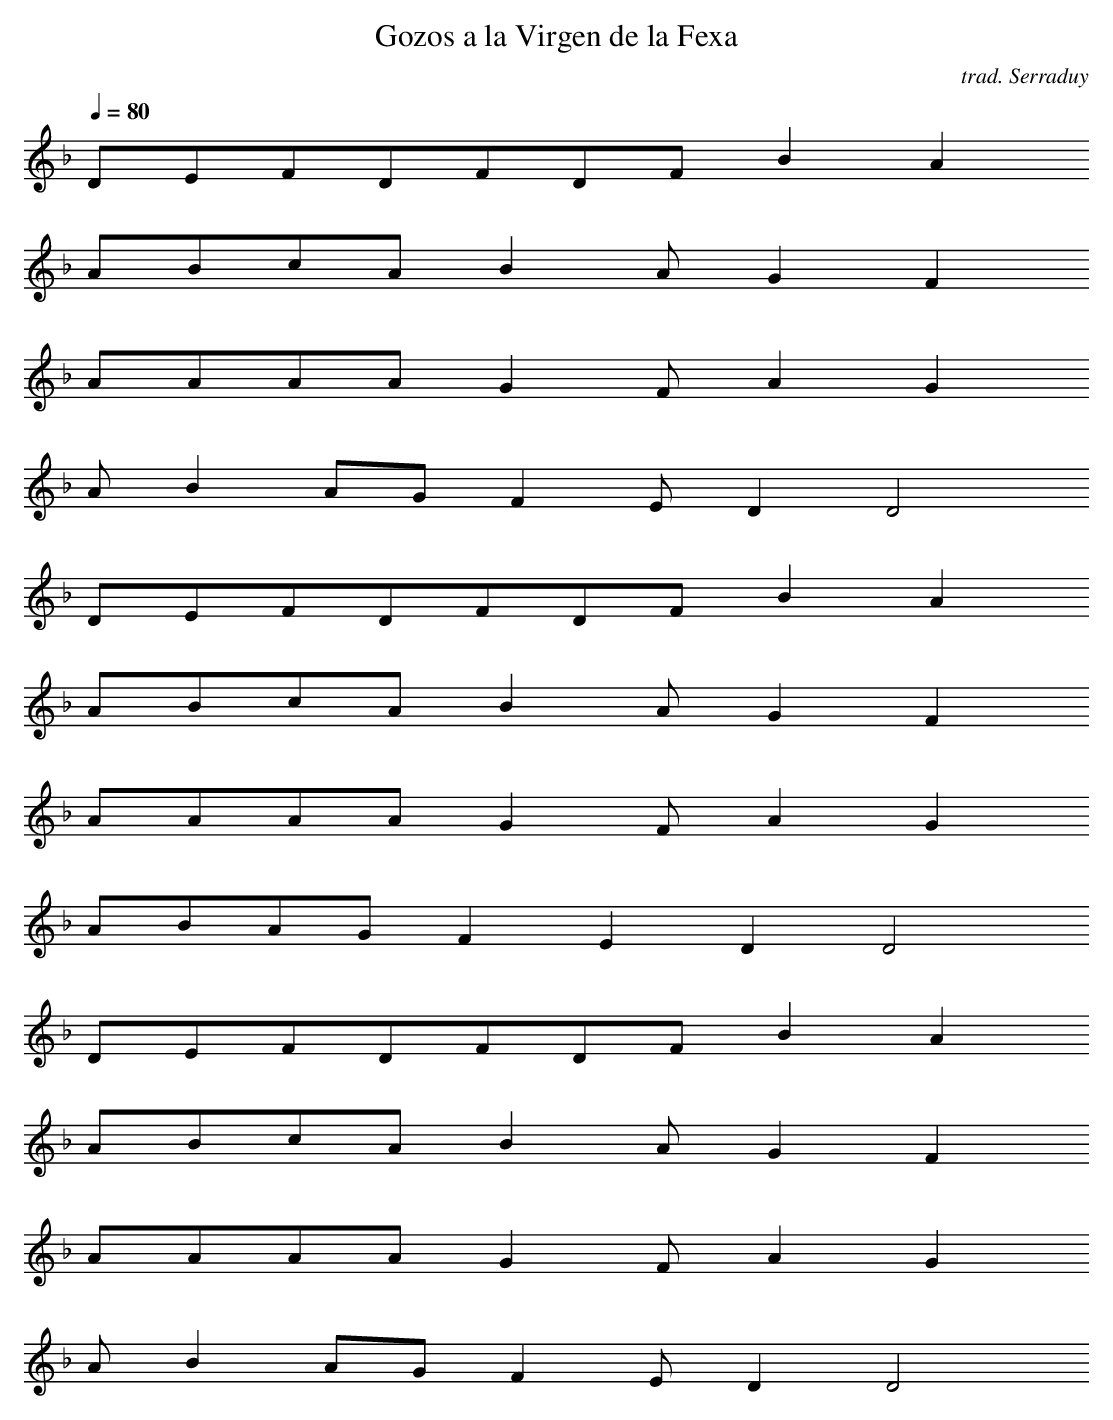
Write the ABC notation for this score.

X:1
T:Gozos a la Virgen de la Fexa
C:trad. Serraduy
L:1/8
Q:1/4=80
K:Dm
DEFDF-DFB2A2
ABcAB2AG2F2
AAAAG2FA2G2
AB2AGF2ED2D4
DEFDF-DFB2A2
ABcAB2AG2F2
AAAAG2FA2G2
ABAGF2E2D2D4
DEFDF-DFB2A2
ABcAB2AG2F2
AAAAG2FA2G2
AB2AGF2ED2D4
